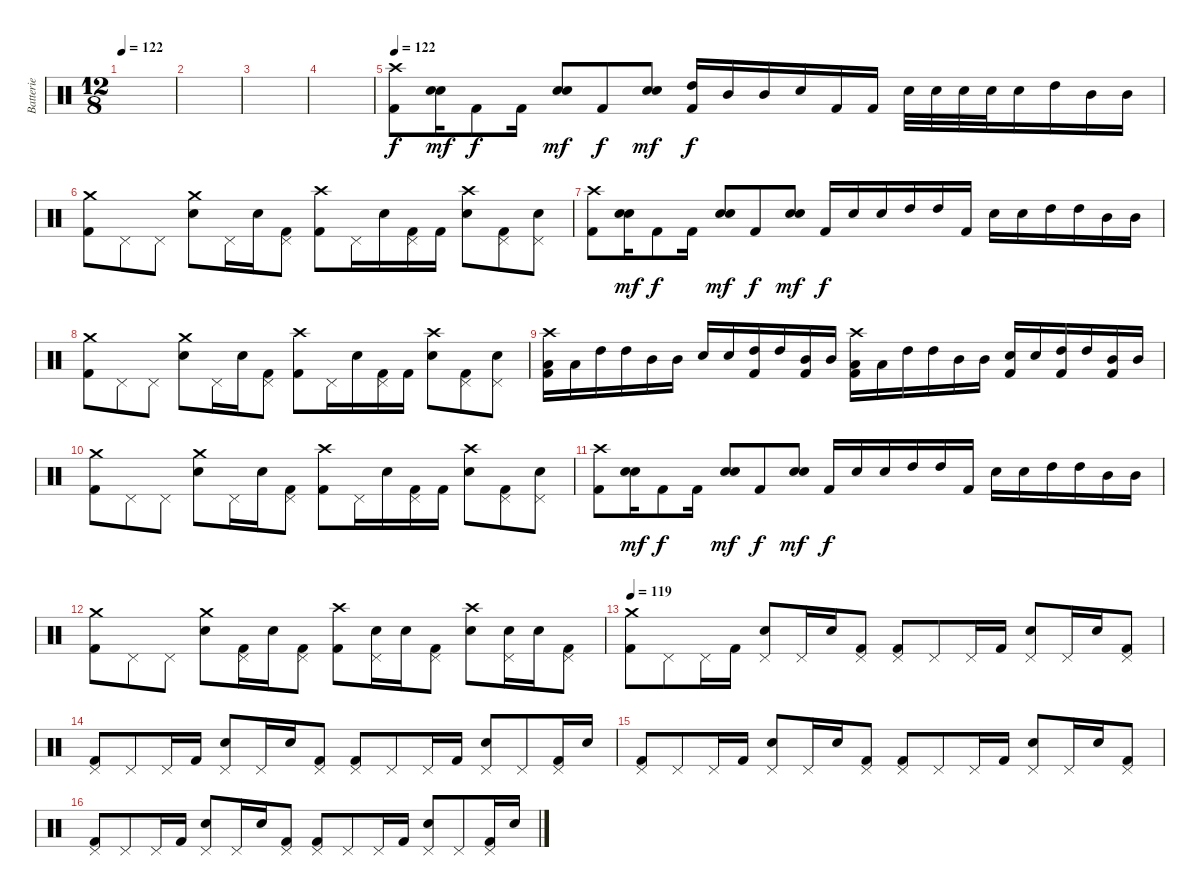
\track ("Batterie" "Batterie") {instrument percussion}
\staff {score}
\articulation defaults
\ts (12 8)
\tempo 122
\tempo 118
\tempo 122
\clef neutral
\ks c
|
|
|
|
\tempo 122
("Crash high (hit)" "Kick (hit) 2").8 ("Electric Snare (hit)" "Electric Snare (hit)").16{dy mf} "Kick (hit) 2".8{dy f} "Kick (hit) 2".16 ("Electric Snare (hit)" "Electric Snare (hit)").8{dy mf} "Kick (hit) 2".8{dy f} ("Electric Snare (hit)" "Electric Snare (hit)").8{dy mf} ("High Tom (hit)" "Kick (hit) 2").16{dy f} "Mid Tom (hit)".16 "Mid Tom (hit)".16 "Electric Snare (hit)".16 "Kick (hit) 2".16 "Kick (hit) 2".16 "Electric Snare (hit)".32 "Electric Snare (hit)".32 "Electric Snare (hit)".32 "Electric Snare (hit)".32 "Electric Snare (hit)".16 "High Tom (hit)".16 "Mid Tom (hit)".16 "Mid Tom (hit)".16 |
("Crash medium (hit)" "Kick (hit) 2").8 "Pedal Hi-Hat (hit)".8 "Pedal Hi-Hat (hit)".8 ("Crash medium (hit)" "Electric Snare (hit)").8 "Pedal Hi-Hat (hit)".16 "Electric Snare (hit)".16 ("Pedal Hi-Hat (hit)" "Kick (hit) 2").8 ("Crash high (hit)" "Kick (hit) 2").8 "Pedal Hi-Hat (hit)".16 "Electric Snare (hit)".16 ("Pedal Hi-Hat (hit)" "Kick (hit) 2").16 "Kick (hit) 2".16 ("Crash high (hit)" "Electric Snare (hit)").8 ("Pedal Hi-Hat (hit)" "Kick (hit) 2").8 ("Pedal Hi-Hat (hit)" "Electric Snare (hit)").8 |
("Crash high (hit)" "Kick (hit) 2").8 ("Electric Snare (hit)" "Electric Snare (hit)").16{dy mf} "Kick (hit) 2".8{dy f} "Kick (hit) 2".16 ("Electric Snare (hit)" "Electric Snare (hit)").8{dy mf} "Kick (hit) 2".8{dy f} ("Electric Snare (hit)" "Electric Snare (hit)").8{dy mf} "Kick (hit) 2".16{dy f} "Electric Snare (hit)".16 "Electric Snare (hit)".16 "High Tom (hit)".16 "High Tom (hit)".16 "Kick (hit) 2".16 "Electric Snare (hit)".16 "Electric Snare (hit)".16 "High Tom (hit)".16 "High Tom (hit)".16 "Mid Tom (hit)".16 "Mid Tom (hit)".16 |
("Crash medium (hit)" "Kick (hit) 2").8 "Pedal Hi-Hat (hit)".8 "Pedal Hi-Hat (hit)".8 ("Crash medium (hit)" "Electric Snare (hit)").8 "Pedal Hi-Hat (hit)".16 "Electric Snare (hit)".16 ("Pedal Hi-Hat (hit)" "Kick (hit) 2").8 ("Crash high (hit)" "Kick (hit) 2").8 "Pedal Hi-Hat (hit)".16 "Electric Snare (hit)".16 ("Pedal Hi-Hat (hit)" "Kick (hit) 2").16 "Kick (hit) 2".16 ("Crash high (hit)" "Electric Snare (hit)").8 ("Pedal Hi-Hat (hit)" "Kick (hit) 2").8 ("Pedal Hi-Hat (hit)" "Electric Snare (hit)").8 |
("Crash high (hit)" "Low Tom (hit)" "Kick (hit) 2").16 "Low Tom (hit)".16 "High Tom (hit)".16 "High Tom (hit)".16 "Mid Tom (hit)".16 "Mid Tom (hit)".16 "Electric Snare (hit)".16 "Electric Snare (hit)".16 ("High Tom (hit)" "Kick (hit) 2").16 "High Tom (hit)".16 ("Mid Tom (hit)" "Kick (hit) 2").16 "Mid Tom (hit)".16 ("Crash high (hit)" "Low Tom (hit)" "Kick (hit) 2").16 "Low Tom (hit)".16 "High Tom (hit)".16 "High Tom (hit)".16 "Mid Tom (hit)".16 "Mid Tom (hit)".16 ("Electric Snare (hit)" "Kick (hit) 2").16 "Electric Snare (hit)".16 ("High Tom (hit)" "Kick (hit) 2").16 "High Tom (hit)".16 ("Mid Tom (hit)" "Kick (hit) 2").16 "Mid Tom (hit)".16 |
("Crash medium (hit)" "Kick (hit) 2").8 "Pedal Hi-Hat (hit)".8 "Pedal Hi-Hat (hit)".8 ("Crash medium (hit)" "Electric Snare (hit)").8 "Pedal Hi-Hat (hit)".16 "Electric Snare (hit)".16 ("Pedal Hi-Hat (hit)" "Kick (hit) 2").8 ("Crash high (hit)" "Kick (hit) 2").8 "Pedal Hi-Hat (hit)".16 "Electric Snare (hit)".16 ("Pedal Hi-Hat (hit)" "Kick (hit) 2").16 "Kick (hit) 2".16 ("Crash high (hit)" "Electric Snare (hit)").8 ("Pedal Hi-Hat (hit)" "Kick (hit) 2").8 ("Pedal Hi-Hat (hit)" "Electric Snare (hit)").8 |
("Crash high (hit)" "Kick (hit) 2").8 ("Electric Snare (hit)" "Electric Snare (hit)").16{dy mf} "Kick (hit) 2".8{dy f} "Kick (hit) 2".16 ("Electric Snare (hit)" "Electric Snare (hit)").8{dy mf} "Kick (hit) 2".8{dy f} ("Electric Snare (hit)" "Electric Snare (hit)").8{dy mf} "Kick (hit) 2".16{dy f} "Electric Snare (hit)".16 "Electric Snare (hit)".16 "High Tom (hit)".16 "High Tom (hit)".16 "Kick (hit) 2".16 "Electric Snare (hit)".16 "Electric Snare (hit)".16 "High Tom (hit)".16 "High Tom (hit)".16 "Mid Tom (hit)".16 "Mid Tom (hit)".16 |
("Crash medium (hit)" "Kick (hit) 2").8 "Pedal Hi-Hat (hit)".8 "Pedal Hi-Hat (hit)".8 ("Crash medium (hit)" "Electric Snare (hit)").8 ("Pedal Hi-Hat (hit)" "Kick (hit) 2").16 "Electric Snare (hit)".16 ("Pedal Hi-Hat (hit)" "Kick (hit) 2").8 ("Crash high (hit)" "Kick (hit) 2").8 ("Pedal Hi-Hat (hit)" "Electric Snare (hit)").16 "Electric Snare (hit)".16 ("Pedal Hi-Hat (hit)" "Kick (hit) 2").8 ("Crash high (hit)" "Electric Snare (hit)").8 ("Pedal Hi-Hat (hit)" "Electric Snare (hit)").16 "Electric Snare (hit)".16 ("Pedal Hi-Hat (hit)" "Kick (hit) 2").8 |
\tempo 119
("Crash medium (hit)" "Kick (hit) 2").8 "Pedal Hi-Hat (hit)".8 "Pedal Hi-Hat (hit)".16 "Kick (hit) 2".16 ("Pedal Hi-Hat (hit)" "Electric Snare (hit)").8 "Pedal Hi-Hat (hit)".16 "Electric Snare (hit)".16 ("Pedal Hi-Hat (hit)" "Kick (hit) 2").8 ("Pedal Hi-Hat (hit)" "Kick (hit) 2").8 "Pedal Hi-Hat (hit)".8 "Pedal Hi-Hat (hit)".16 "Kick (hit) 2".16 ("Pedal Hi-Hat (hit)" "Electric Snare (hit)").8 "Pedal Hi-Hat (hit)".16 "Electric Snare (hit)".16 ("Pedal Hi-Hat (hit)" "Kick (hit) 2").8 |
("Pedal Hi-Hat (hit)" "Kick (hit) 2").8 "Pedal Hi-Hat (hit)".8 "Pedal Hi-Hat (hit)".16 "Kick (hit) 2".16 ("Pedal Hi-Hat (hit)" "Electric Snare (hit)").8 "Pedal Hi-Hat (hit)".16 "Electric Snare (hit)".16 ("Pedal Hi-Hat (hit)" "Kick (hit) 2").8 ("Pedal Hi-Hat (hit)" "Kick (hit) 2").8 "Pedal Hi-Hat (hit)".8 "Pedal Hi-Hat (hit)".16 "Kick (hit) 2".16 ("Pedal Hi-Hat (hit)" "Electric Snare (hit)").8 "Pedal Hi-Hat (hit)".8 ("Pedal Hi-Hat (hit)" "Kick (hit) 2").16 "Electric Snare (hit)".16 |
("Pedal Hi-Hat (hit)" "Kick (hit) 2").8 "Pedal Hi-Hat (hit)".8 "Pedal Hi-Hat (hit)".16 "Kick (hit) 2".16 ("Pedal Hi-Hat (hit)" "Electric Snare (hit)").8 "Pedal Hi-Hat (hit)".16 "Electric Snare (hit)".16 ("Pedal Hi-Hat (hit)" "Kick (hit) 2").8 ("Pedal Hi-Hat (hit)" "Kick (hit) 2").8 "Pedal Hi-Hat (hit)".8 "Pedal Hi-Hat (hit)".16 "Kick (hit) 2".16 ("Pedal Hi-Hat (hit)" "Electric Snare (hit)").8 "Pedal Hi-Hat (hit)".16 "Electric Snare (hit)".16 ("Pedal Hi-Hat (hit)" "Kick (hit) 2").8 |
("Pedal Hi-Hat (hit)" "Kick (hit) 2").8 "Pedal Hi-Hat (hit)".8 "Pedal Hi-Hat (hit)".16 "Kick (hit) 2".16 ("Pedal Hi-Hat (hit)" "Electric Snare (hit)").8 "Pedal Hi-Hat (hit)".16 "Electric Snare (hit)".16 ("Pedal Hi-Hat (hit)" "Kick (hit) 2").8 ("Pedal Hi-Hat (hit)" "Kick (hit) 2").8 "Pedal Hi-Hat (hit)".8 "Pedal Hi-Hat (hit)".16 "Kick (hit) 2".16 ("Pedal Hi-Hat (hit)" "Electric Snare (hit)").8 "Pedal Hi-Hat (hit)".8 ("Pedal Hi-Hat (hit)" "Kick (hit) 2").16 "Electric Snare (hit)".16
